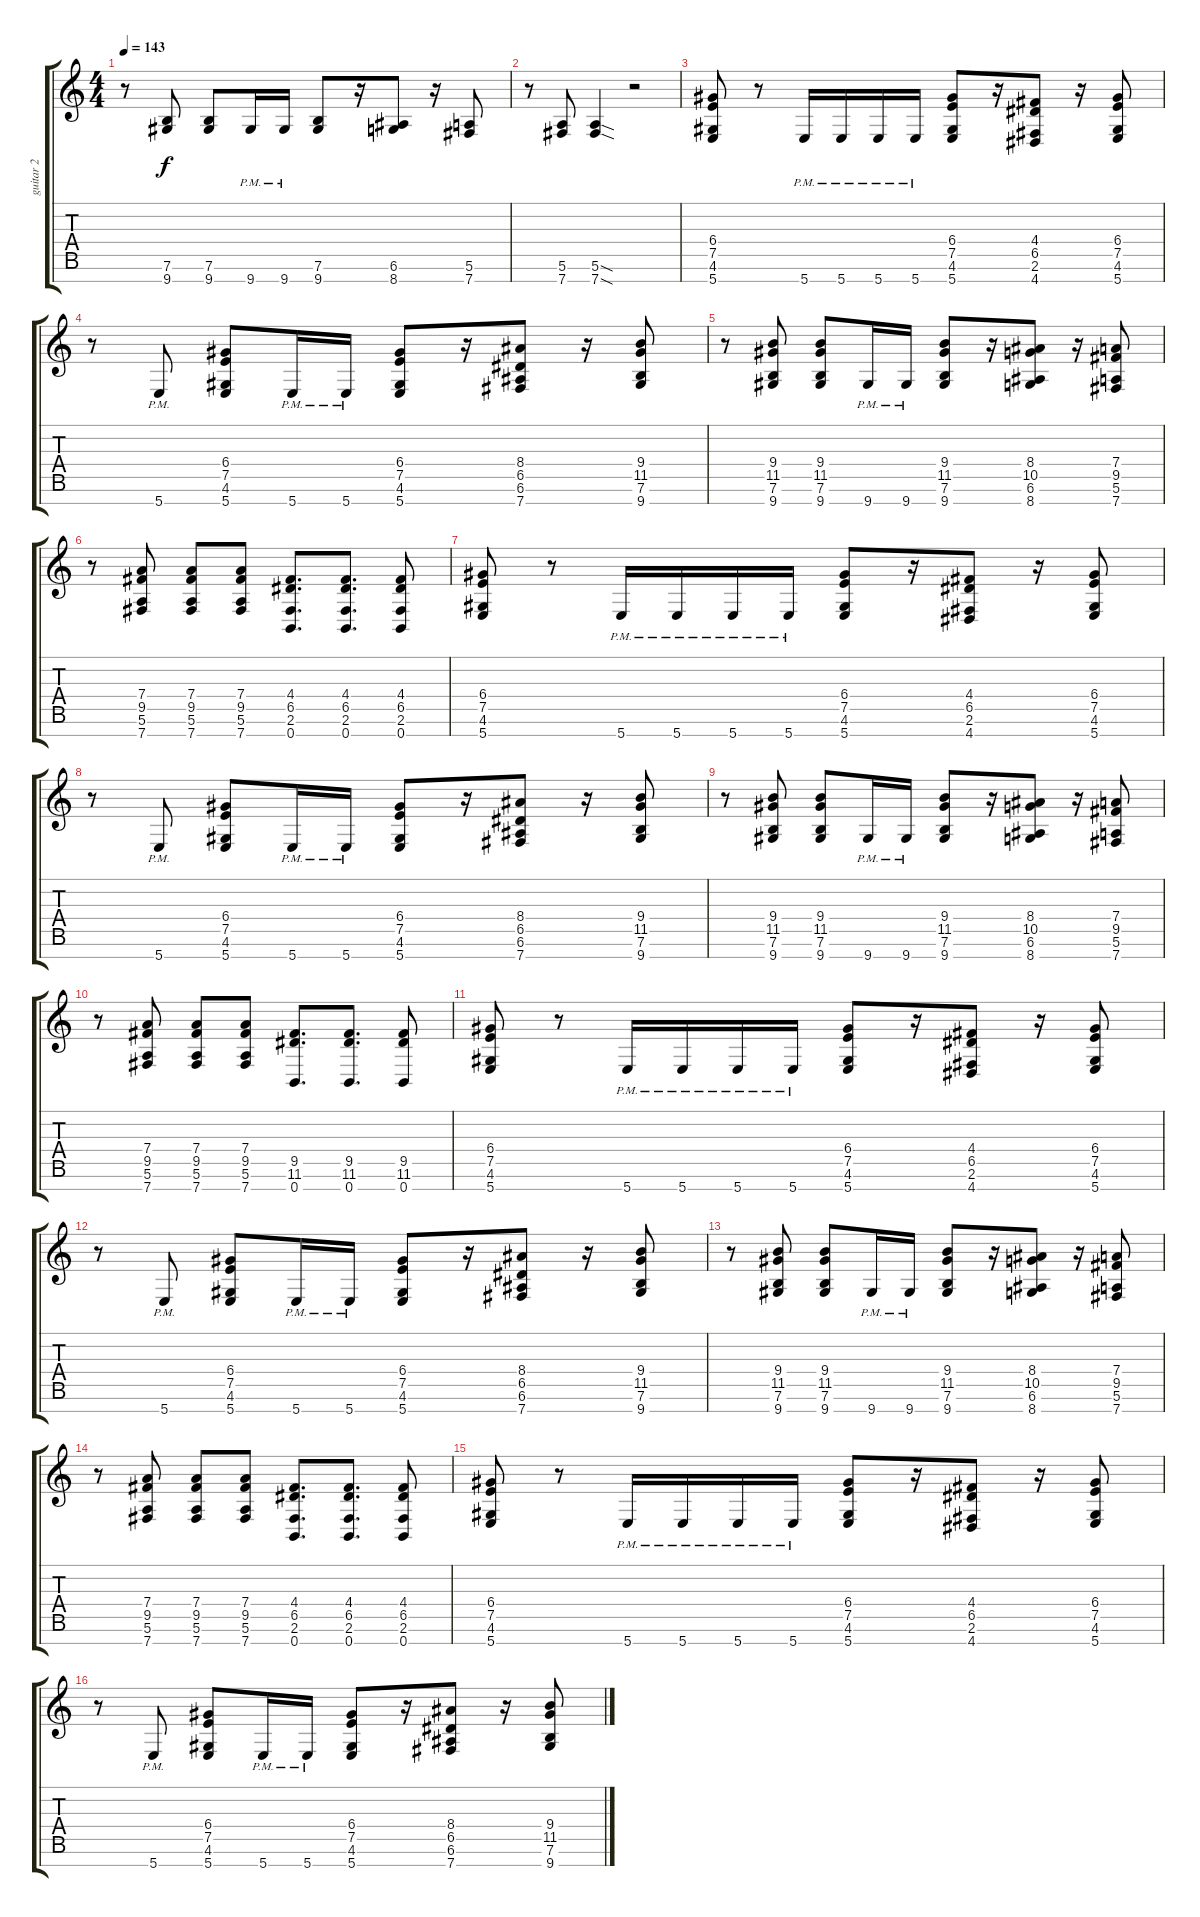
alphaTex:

\track ("guitar 2" "guitar 2") {instrument acousticguitarsteel}
\staff {score tabs}
\tuning (E4 B3 G3 D3 A2 E2 B1) {hide}
\ts (4 4)
\tempo 143
\clef g2
\ks c
r.8{dy f} (7.6 9.7).8 (7.6 9.7).8 9.7{pm}.16 9.7{pm}.16 (7.6 9.7).8 r.16 (6.6 8.7).8 r.16 (5.6 7.7).8 |
r.8 (5.6 7.7).8 (5.6{sod} 7.7{sod}).4 r.2 |
(6.4 7.5 4.6 5.7).8 r.8 5.7{pm}.16 5.7{pm}.16 5.7{pm}.16 5.7{pm}.16 (6.4 7.5 4.6 5.7).8 r.16 (4.4 6.5 2.6 4.7).8 r.16 (6.4 7.5 4.6 5.7).8 |
r.8 5.7{pm}.8 (6.4 7.5 4.6 5.7).8 5.7{pm}.16 5.7{pm}.16 (6.4 7.5 4.6 5.7).8 r.16 (8.4 6.5 6.6 7.7).8 r.16 (9.4 11.5 7.6 9.7).8 |
r.8 (9.4 11.5 7.6 9.7).8 (9.4 11.5 7.6 9.7).8 9.7{pm}.16 9.7{pm}.16 (9.4 11.5 7.6 9.7).8 r.16 (8.4 10.5 6.6 8.7).8 r.16 (7.4 9.5 5.6 7.7).8 |
r.8 (7.4 9.5 5.6 7.7).8 (7.4 9.5 5.6 7.7).8 (7.4 9.5 5.6 7.7).8 (4.4 6.5 2.6 0.7).8{d} (4.4 6.5 2.6 0.7).8{d} (4.4 6.5 2.6 0.7).8 |
(6.4 7.5 4.6 5.7).8 r.8 5.7{pm}.16 5.7{pm}.16 5.7{pm}.16 5.7{pm}.16 (6.4 7.5 4.6 5.7).8 r.16 (4.4 6.5 2.6 4.7).8 r.16 (6.4 7.5 4.6 5.7).8 |
r.8 5.7{pm}.8 (6.4 7.5 4.6 5.7).8 5.7{pm}.16 5.7{pm}.16 (6.4 7.5 4.6 5.7).8 r.16 (8.4 6.5 6.6 7.7).8 r.16 (9.4 11.5 7.6 9.7).8 |
r.8 (9.4 11.5 7.6 9.7).8 (9.4 11.5 7.6 9.7).8 9.7{pm}.16 9.7{pm}.16 (9.4 11.5 7.6 9.7).8 r.16 (8.4 10.5 6.6 8.7).8 r.16 (7.4 9.5 5.6 7.7).8 |
r.8 (7.4 9.5 5.6 7.7).8 (7.4 9.5 5.6 7.7).8 (7.4 9.5 5.6 7.7).8 (9.5 11.6 0.7).8{d} (9.5 11.6 0.7).8{d} (9.5 11.6 0.7).8 |
(6.4 7.5 4.6 5.7).8 r.8 5.7{pm}.16 5.7{pm}.16 5.7{pm}.16 5.7{pm}.16 (6.4 7.5 4.6 5.7).8 r.16 (4.4 6.5 2.6 4.7).8 r.16 (6.4 7.5 4.6 5.7).8 |
r.8 5.7{pm}.8 (6.4 7.5 4.6 5.7).8 5.7{pm}.16 5.7{pm}.16 (6.4 7.5 4.6 5.7).8 r.16 (8.4 6.5 6.6 7.7).8 r.16 (9.4 11.5 7.6 9.7).8 |
r.8 (9.4 11.5 7.6 9.7).8 (9.4 11.5 7.6 9.7).8 9.7{pm}.16 9.7{pm}.16 (9.4 11.5 7.6 9.7).8 r.16 (8.4 10.5 6.6 8.7).8 r.16 (7.4 9.5 5.6 7.7).8 |
r.8 (7.4 9.5 5.6 7.7).8 (7.4 9.5 5.6 7.7).8 (7.4 9.5 5.6 7.7).8 (4.4 6.5 2.6 0.7).8{d} (4.4 6.5 2.6 0.7).8{d} (4.4 6.5 2.6 0.7).8 |
(6.4 7.5 4.6 5.7).8 r.8 5.7{pm}.16 5.7{pm}.16 5.7{pm}.16 5.7{pm}.16 (6.4 7.5 4.6 5.7).8 r.16 (4.4 6.5 2.6 4.7).8 r.16 (6.4 7.5 4.6 5.7).8 |
r.8 5.7{pm}.8 (6.4 7.5 4.6 5.7).8 5.7{pm}.16 5.7{pm}.16 (6.4 7.5 4.6 5.7).8 r.16 (8.4 6.5 6.6 7.7).8 r.16 (9.4 11.5 7.6 9.7).8
